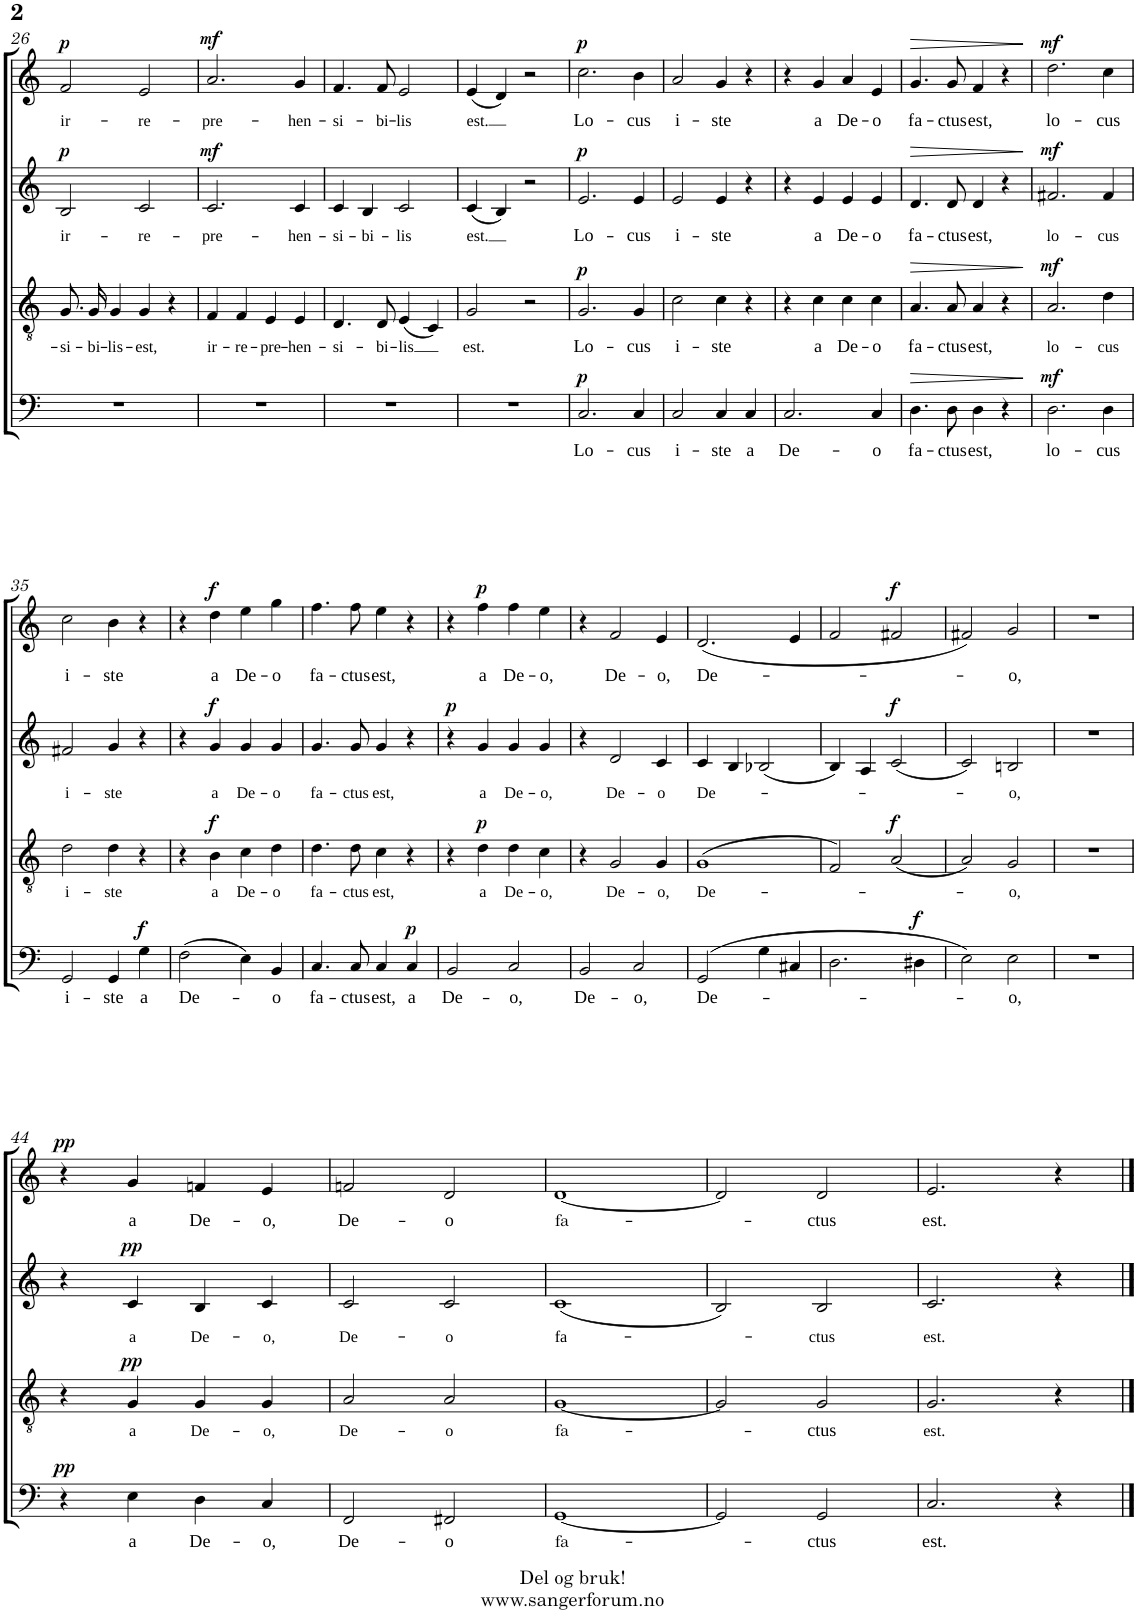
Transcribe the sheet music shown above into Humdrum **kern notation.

**kern	**text	**dynam	**kern	**text	**dynam	**kern	**text	**dynam	**kern	**text	**dynam
*part4	*part4	*part4	*part3	*part3	*part3	*part2	*part2	*part2	*part1	*part1	*part1
*staff4	*staff4	*staff4	*staff3	*staff3	*staff3	*staff2	*staff2	*staff2	*staff1	*staff1	*staff1
*I"Bass	*	*	*I"Tenor	*	*	*I"Alto	*	*	*I"Soprano	*	*
!!LO:PB:g=z
*clefF4	*	*	*clefGv2	*	*	*clefG2	*	*	*clefG2	*	*
*k[]	*	*	*k[]	*	*	*k[]	*	*	*k[]	*	*
*M4/4	*	*	*M4/4	*	*	*M4/4	*	*	*M4/4	*	*
=26	=26	=26	=26	=26	=26	=26	=26	=26	=26	=26	=26
!	!	!	!	!LO:LY:b	!	!	!LO:LY:b	!LO:DY:a	!	!LO:LY:b	!LO:DY:a
1r	.	.	8.G/L	-si-	.	2B/	ir-	p	2f/	ir-	p
!	!	!	!	!LO:LY:b	!	!	!	!	!	!	!
.	.	.	16G/Jk	-bi-	.	.	.	.	.	.	.
!	!	!	!	!LO:LY:b	!	!	!	!	!	!	!
.	.	.	4G/	-lis-	.	.	.	.	.	.	.
!	!	!	!	!LO:LY:b	!	!	!LO:LY:b	!	!	!LO:LY:b	!
.	.	.	4G/	-est,	.	2c/	-re-	.	2e/	-re-	.
.	.	.	4r	.	.	.	.	.	.	.	.
=27	=27	=27	=27	=27	=27	=27	=27	=27	=27	=27	=27
!	!	!	!	!LO:LY:b	!	!	!LO:LY:b	!LO:DY:a	!	!LO:LY:b	!LO:DY:a
1r	.	.	4F/	ir-	.	2.c/	-pre-	mf	2.a/	-pre-	mf
!	!	!	!	!LO:LY:b	!	!	!	!	!	!	!
.	.	.	4F/	-re-	.	.	.	.	.	.	.
!	!	!	!	!LO:LY:b	!	!	!	!	!	!	!
.	.	.	4E/	-pre-	.	.	.	.	.	.	.
!	!	!	!	!LO:LY:b	!	!	!LO:LY:b	!	!	!LO:LY:b	!
.	.	.	4E/	-hen-	.	4c/	-hen-	.	4g/	-hen-	.
=28	=28	=28	=28	=28	=28	=28	=28	=28	=28	=28	=28
!	!	!	!	!LO:LY:b	!	!	!LO:LY:b	!	!	!LO:LY:b	!
1r	.	.	4.D/	-si-	.	4c/	-si-	.	4.f/	-si-	.
!	!	!	!	!	!	!	!LO:LY:b	!	!	!	!
.	.	.	.	.	.	4B/	-bi-	.	.	.	.
!	!	!	!	!LO:LY:b	!	!	!	!	!	!LO:LY:b	!
.	.	.	8D/	-bi-	.	.	.	.	8f/	-bi-	.
!	!	!	!	!LO:LY:b	!	!	!LO:LY:b	!	!	!LO:LY:b	!
.	.	.	(4E/	-lis	.	2c/	-lis	.	2e/	-lis	.
.	.	.	4C/)	.	.	.	.	.	.	.	.
=29	=29	=29	=29	=29	=29	=29	=29	=29	=29	=29	=29
!	!	!	!	!LO:LY:b	!	!	!LO:LY:b	!	!	!LO:LY:b	!
1r	.	.	2G/	est.	.	(4c/	est.	.	(4e/	est.	.
.	.	.	.	.	.	4B/)	.	.	4d/)	.	.
.	.	.	2r	.	.	2r	.	.	2r	.	.
=30	=30	=30	=30	=30	=30	=30	=30	=30	=30	=30	=30
!	!LO:LY:b	!LO:DY:a	!	!LO:LY:b	!LO:DY:a	!	!LO:LY:b	!LO:DY:a	!	!LO:LY:b	!LO:DY:a
2.C/	Lo-	p	2.G/	Lo-	p	2.e/	Lo-	p	2.cc\	Lo-	p
!	!LO:LY:b	!	!	!LO:LY:b	!	!	!LO:LY:b	!	!	!LO:LY:b	!
4C/	-cus	.	4G/	-cus	.	4e/	-cus	.	4b\	-cus	.
=31	=31	=31	=31	=31	=31	=31	=31	=31	=31	=31	=31
!	!LO:LY:b	!	!	!LO:LY:b	!	!	!LO:LY:b	!	!	!LO:LY:b	!
2C/	i-	.	2c\	i-	.	2e/	i-	.	2a/	i-	.
!	!LO:LY:b	!	!	!LO:LY:b	!	!	!LO:LY:b	!	!	!LO:LY:b	!
4C/	-ste	.	4c\	-ste	.	4e/	-ste	.	4g/	-ste	.
!	!LO:LY:b	!	!	!	!	!	!	!	!	!	!
4C/	a	.	4r	.	.	4r	.	.	4r	.	.
=32	=32	=32	=32	=32	=32	=32	=32	=32	=32	=32	=32
!	!LO:LY:b	!	!	!	!	!	!	!	!	!	!
2.C/	De-	.	4r	.	.	4r	.	.	4r	.	.
!	!	!	!	!LO:LY:b	!	!	!LO:LY:b	!	!	!LO:LY:b	!
.	.	.	4c\	a	.	4e/	a	.	4g/	a	.
!	!	!	!	!LO:LY:b	!	!	!LO:LY:b	!	!	!LO:LY:b	!
.	.	.	4c\	De-	.	4e/	De-	.	4a/	De-	.
!	!LO:LY:b	!	!	!LO:LY:b	!	!	!LO:LY:b	!	!	!LO:LY:b	!
4C/	-o	.	4c\	-o	.	4e/	-o	.	4e/	-o	.
=33	=33	=33	=33	=33	=33	=33	=33	=33	=33	=33	=33
!	!LO:LY:b	!LO:HP:b	!	!LO:LY:b	!LO:HP:b	!	!LO:LY:b	!LO:HP:b	!	!LO:LY:b	!LO:HP:b
4.D\	fa-	>	4.A/	fa-	>	4.d/	fa-	>	4.g/	fa-	>
!	!LO:LY:b	!	!	!LO:LY:b	!	!	!LO:LY:b	!	!	!LO:LY:b	!
8D\	-ctus	.	8A/	-ctus	.	8d/	-ctus	.	8g/	-ctus	.
!	!LO:LY:b	!	!	!LO:LY:b	!	!	!LO:LY:b	!	!	!LO:LY:b	!
4D\	est,	.	4A/	est,	.	4d/	est,	.	4f/	est,	.
4r	.	.	4r	.	.	4r	.	.	4r	.	.
.	.	]	.	.	]	.	.	]	.	.	]
=34	=34	=34	=34	=34	=34	=34	=34	=34	=34	=34	=34
!	!LO:LY:b	!LO:DY:a	!	!LO:LY:b	!LO:DY:a	!	!LO:LY:b	!LO:DY:a	!	!LO:LY:b	!LO:DY:a
2.D\	lo-	mf	2.A/	lo-	mf	2.f#X/	lo-	mf	2.dd\	lo-	mf
!	!LO:LY:b	!	!	!LO:LY:b	!	!	!LO:LY:b	!	!	!LO:LY:b	!
4D\	-cus	.	4d\	-cus	.	4f#/	-cus	.	4cc\	-cus	.
!!LO:LB:g=z
=35	=35	=35	=35	=35	=35	=35	=35	=35	=35	=35	=35
!	!LO:LY:b	!	!	!LO:LY:b	!	!	!LO:LY:b	!	!	!LO:LY:b	!
2GG/	i-	.	2d\	i-	.	2f#X/	i-	.	2cc\	i-	.
!	!LO:LY:b	!	!	!LO:LY:b	!	!	!LO:LY:b	!	!	!LO:LY:b	!
4GG/	-ste	.	4d\	-ste	.	4g/	-ste	.	4b\	-ste	.
!	!LO:LY:b	!LO:DY:a	!	!	!	!	!	!	!	!	!
4G\	a	f	4r	.	.	4r	.	.	4r	.	.
=36	=36	=36	=36	=36	=36	=36	=36	=36	=36	=36	=36
!	!LO:LY:b	!	!	!	!	!	!	!	!	!	!
(2F\	De-	.	4r	.	.	4r	.	.	4r	.	.
!	!	!	!	!LO:LY:b	!LO:DY:a	!	!LO:LY:b	!LO:DY:a	!	!LO:LY:b	!LO:DY:a
.	.	.	4B\	a	f	4g/	a	f	4dd\	a	f
!	!	!	!	!LO:LY:b	!	!	!LO:LY:b	!	!	!LO:LY:b	!
4E\)	.	.	4c\	De-	.	4g/	De-	.	4ee\	De-	.
!	!LO:LY:b	!	!	!LO:LY:b	!	!	!LO:LY:b	!	!	!LO:LY:b	!
4BB/	-o	.	4d\	-o	.	4g/	-o	.	4gg\	-o	.
=37	=37	=37	=37	=37	=37	=37	=37	=37	=37	=37	=37
!	!LO:LY:b	!	!	!LO:LY:b	!	!	!LO:LY:b	!	!	!LO:LY:b	!
4.C/	fa-	.	4.d\	fa-	.	4.g/	fa-	.	4.ff\	fa-	.
!	!LO:LY:b	!	!	!LO:LY:b	!	!	!LO:LY:b	!	!	!LO:LY:b	!
8C/	-ctus	.	8d\	-ctus	.	8g/	-ctus	.	8ff\	-ctus	.
!	!LO:LY:b	!	!	!LO:LY:b	!	!	!LO:LY:b	!	!	!LO:LY:b	!
4C/	est,	.	4c\	est,	.	4g/	est,	.	4ee\	est,	.
!	!LO:LY:b	!LO:DY:a	!	!	!	!	!	!	!	!	!
4C/	a	p	4r	.	.	4r	.	.	4r	.	.
=38	=38	=38	=38	=38	=38	=38	=38	=38	=38	=38	=38
!	!LO:LY:b	!	!	!	!	!	!	!LO:DY:a	!	!	!
2BB/	De-	.	4r	.	.	4r	.	p	4r	.	.
!	!	!	!	!LO:LY:b	!LO:DY:a	!	!LO:LY:b	!	!	!LO:LY:b	!LO:DY:a
.	.	.	4d\	a	p	4g/	a	.	4ff\	a	p
!	!LO:LY:b	!	!	!LO:LY:b	!	!	!LO:LY:b	!	!	!LO:LY:b	!
2C/	-o,	.	4d\	De-	.	4g/	De-	.	4ff\	De-	.
!	!	!	!	!LO:LY:b	!	!	!LO:LY:b	!	!	!LO:LY:b	!
.	.	.	4c\	-o,	.	4g/	-o,	.	4ee\	-o,	.
=39	=39	=39	=39	=39	=39	=39	=39	=39	=39	=39	=39
!	!LO:LY:b	!	!	!	!	!	!	!	!	!	!
2BB/	De-	.	4r	.	.	4r	.	.	4r	.	.
!	!	!	!	!LO:LY:b	!	!	!LO:LY:b	!	!	!LO:LY:b	!
.	.	.	2G/	De-	.	2d/	De-	.	2f/	De-	.
!	!LO:LY:b	!	!	!	!	!	!	!	!	!	!
2C/	-o,	.	.	.	.	.	.	.	.	.	.
!	!	!	!	!LO:LY:b	!	!	!LO:LY:b	!	!	!LO:LY:b	!
.	.	.	4G/	-o,	.	4c/	-o	.	4e/	-o,	.
=40	=40	=40	=40	=40	=40	=40	=40	=40	=40	=40	=40
!	!LO:LY:b	!	!	!LO:LY:b	!	!	!LO:LY:b	!	!	!LO:LY:b	!
(2GG/	De-	.	(>1G	De-	.	4c/	De-	.	(2.d/	De-	.
.	.	.	.	.	.	4B/	.	.	.	.	.
4G\	.	.	.	.	.	(2B-X/	.	.	.	.	.
4C#X/	.	.	.	.	.	.	.	.	4e/	.	.
=41	=41	=41	=41	=41	=41	=41	=41	=41	=41	=41	=41
2.D\	.	.	2F/)	.	.	4B/)	.	.	2f/	.	.
.	.	.	.	.	.	4A/	.	.	.	.	.
!	!	!	!	!	!LO:DY:a	!	!	!LO:DY:a	!	!	!LO:DY:a
.	.	.	(2A/	.	f	(2c/	.	f	2f#X/	.	f
!	!	!LO:DY:a	!	!	!	!	!	!	!	!	!
4D#X\	.	f	.	.	.	.	.	.	.	.	.
=42	=42	=42	=42	=42	=42	=42	=42	=42	=42	=42	=42
2E\)	.	.	2A/)	.	.	2c/)	.	.	2f#X/)	.	.
!	!LO:LY:b	!	!	!LO:LY:b	!	!	!LO:LY:b	!	!	!LO:LY:b	!
2E\	-o,	.	2G/	-o,	.	2Bn/	-o,	.	2g/	-o,	.
=43	=43	=43	=43	=43	=43	=43	=43	=43	=43	=43	=43
1r	.	.	1r	.	.	1r	.	.	1r	.	.
!!LO:LB:g=z
=44	=44	=44	=44	=44	=44	=44	=44	=44	=44	=44	=44
!	!	!LO:DY:a	!	!	!	!	!	!	!	!	!LO:DY:a
4r	.	pp	4r	.	.	4r	.	.	4r	.	pp
!	!LO:LY:b	!	!	!LO:LY:b	!LO:DY:a	!	!LO:LY:b	!LO:DY:a	!	!LO:LY:b	!
4E\	a	.	4G/	a	pp	4c/	a	pp	4g/	a	.
!	!LO:LY:b	!	!	!LO:LY:b	!	!	!LO:LY:b	!	!	!LO:LY:b	!
4D\	De-	.	4G/	De-	.	4B/	De-	.	4fn/	De-	.
!	!LO:LY:b	!	!	!LO:LY:b	!	!	!LO:LY:b	!	!	!LO:LY:b	!
4C/	-o,	.	4G/	-o,	.	4c/	-o,	.	4e/	-o,	.
=45	=45	=45	=45	=45	=45	=45	=45	=45	=45	=45	=45
!	!LO:LY:b	!	!	!LO:LY:b	!	!	!LO:LY:b	!	!	!LO:LY:b	!
2FF/	De-	.	2A/	De-	.	2c/	De-	.	2fn/	De-	.
!	!LO:LY:b	!	!	!LO:LY:b	!	!	!LO:LY:b	!	!	!LO:LY:b	!
2FF#X/	-o	.	2A/	-o	.	2c/	-o	.	2d/	-o	.
=46	=46	=46	=46	=46	=46	=46	=46	=46	=46	=46	=46
!	!LO:LY:b	!	!	!LO:LY:b	!	!	!LO:LY:b	!	!	!LO:LY:b	!
[1GG	fa-	.	[1G	fa-	.	(1c	fa-	.	[1d	fa-	.
=47	=47	=47	=47	=47	=47	=47	=47	=47	=47	=47	=47
2GG/]	.	.	2G/]	.	.	2B/)	.	.	2d/]	.	.
!	!LO:LY:b	!	!	!LO:LY:b	!	!	!LO:LY:b	!	!	!LO:LY:b	!
2GG/	-ctus	.	2G/	-ctus	.	2B/	-ctus	.	2d/	-ctus	.
=48	=48	=48	=48	=48	=48	=48	=48	=48	=48	=48	=48
!	!LO:LY:b	!	!	!LO:LY:b	!	!	!LO:LY:b	!	!	!LO:LY:b	!
2.C/	est.	.	2.G/	est.	.	2.c/	est.	.	2.e/	est.	.
4r	.	.	4r	.	.	4r	.	.	4r	.	.
==	==	==	==	==	==	==	==	==	==	==	==
*-	*-	*-	*-	*-	*-	*-	*-	*-	*-	*-	*-
